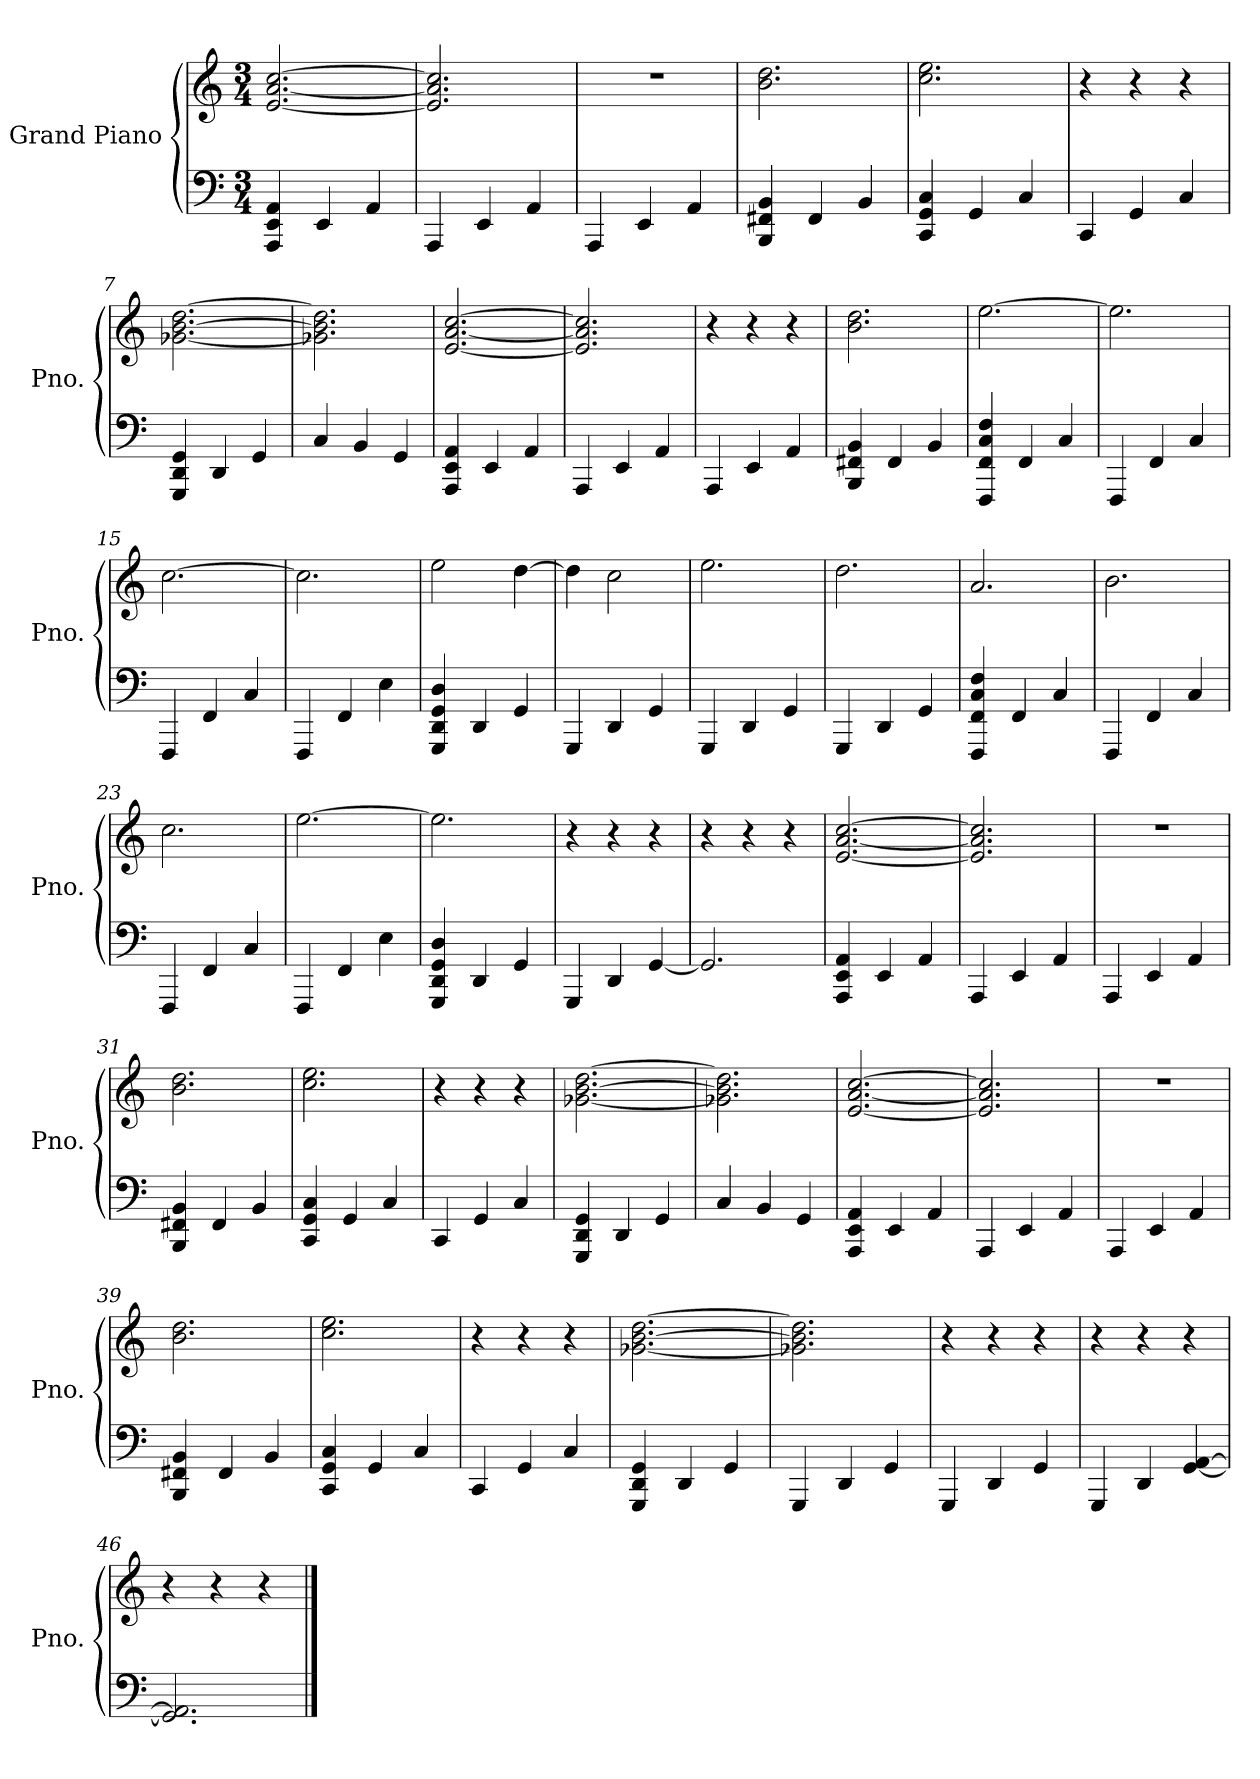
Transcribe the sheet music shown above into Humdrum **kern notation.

**kern	**kern
*part1	*part1
*staff2	*staff1
*I"Grand Piano	*
*I'Pno.	*
*stria5	*stria5
*clefF4	*clefG2
*k[]	*k[]
*M3/4	*M3/4
*MM160	*MM160
=1	=1
4AAA 4AA 4EE	[2.cc [2.a [2.e
4EE	.
4AA	.
=2	=2
4AAA	2.a] 2.cc] 2.e]
4EE	.
4AA	.
=3	=3
4AAA	2.r
4EE	.
4AA	.
=4	=4
4BBB 4FF#X 4BB	2.b 2.dd
4FF#	.
4BB	.
=5	=5
4CC 4GG 4C	2.cc 2.ee
4GG	.
4C	.
=6	=6
4CC	4r
4GG	4r
4C	4r
=7	=7
4GGG 4GG 4DD	[2.dd [2.b [2.g-X
4DD	.
4GG	.
=8	=8
4C	2.dd] 2.b] 2.g-X]
4BB	.
4GG	.
=9	=9
4AA 4EE 4AAA	[2.cc [2.a [2.e
4EE	.
4AA	.
=10	=10
4AAA	2.a] 2.cc] 2.e]
4EE	.
4AA	.
=11	=11
4AAA	4r
4EE	4r
4AA	4r
=12	=12
4BBB 4FF#X 4BB	2.b 2.dd
4FF#	.
4BB	.
=13	=13
4FF 4C 4F 4FFF	[2.ee
4FF	.
4C	.
=14	=14
4FFF	2.ee]
4FF	.
4C	.
=15	=15
4FFF	[2.cc
4FF	.
4C	.
=16	=16
4FFF	2.cc]
4FF	.
4E	.
=17	=17
4GGG 4DD 4GG 4D	2ee
4DD	.
4GG	[4dd
=18	=18
4GGG	4dd]
4DD	2cc
4GG	.
=19	=19
4GGG	2.ee
4DD	.
4GG	.
=20	=20
4GGG	2.dd
4DD	.
4GG	.
=21	=21
4FF 4C 4F 4FFF	2.a
4FF	.
4C	.
=22	=22
4FFF	2.b
4FF	.
4C	.
=23	=23
4FFF	2.cc
4FF	.
4C	.
=24	=24
4FFF	[2.ee
4FF	.
4E	.
=25	=25
4GGG 4DD 4GG 4D	2.ee]
4DD	.
4GG	.
=26	=26
4GGG	4r
4DD	4r
[4GG	4r
=27	=27
2.GG]	4r
.	4r
.	4r
=28	=28
4AAA 4AA 4EE	[2.cc [2.a [2.e
4EE	.
4AA	.
=29	=29
4AAA	2.a] 2.cc] 2.e]
4EE	.
4AA	.
=30	=30
4AAA	2.r
4EE	.
4AA	.
=31	=31
4BBB 4FF#X 4BB	2.b 2.dd
4FF#	.
4BB	.
=32	=32
4CC 4GG 4C	2.cc 2.ee
4GG	.
4C	.
=33	=33
4CC	4r
4GG	4r
4C	4r
=34	=34
4GGG 4GG 4DD	[2.dd [2.b [2.g-X
4DD	.
4GG	.
=35	=35
4C	2.dd] 2.b] 2.g-X]
4BB	.
4GG	.
=36	=36
4AAA 4AA 4EE	[2.cc [2.a [2.e
4EE	.
4AA	.
=37	=37
4AAA	2.a] 2.cc] 2.e]
4EE	.
4AA	.
=38	=38
4AAA	2.r
4EE	.
4AA	.
=39	=39
4BBB 4FF#X 4BB	2.b 2.dd
4FF#	.
4BB	.
=40	=40
4CC 4GG 4C	2.cc 2.ee
4GG	.
4C	.
=41	=41
4CC	4r
4GG	4r
4C	4r
=42	=42
4GGG 4GG 4DD	[2.dd [2.b [2.g-X
4DD	.
4GG	.
=43	=43
4GGG	2.dd] 2.b] 2.g-X]
4DD	.
4GG	.
=44	=44
4GGG	4r
4DD	4r
4GG	4r
=45	=45
4GGG	4r
4DD	4r
[4GG [4AA	4r
=46	=46
2.GG] 2.AA]	4r
.	4r
.	4r
==	==
*-	*-
